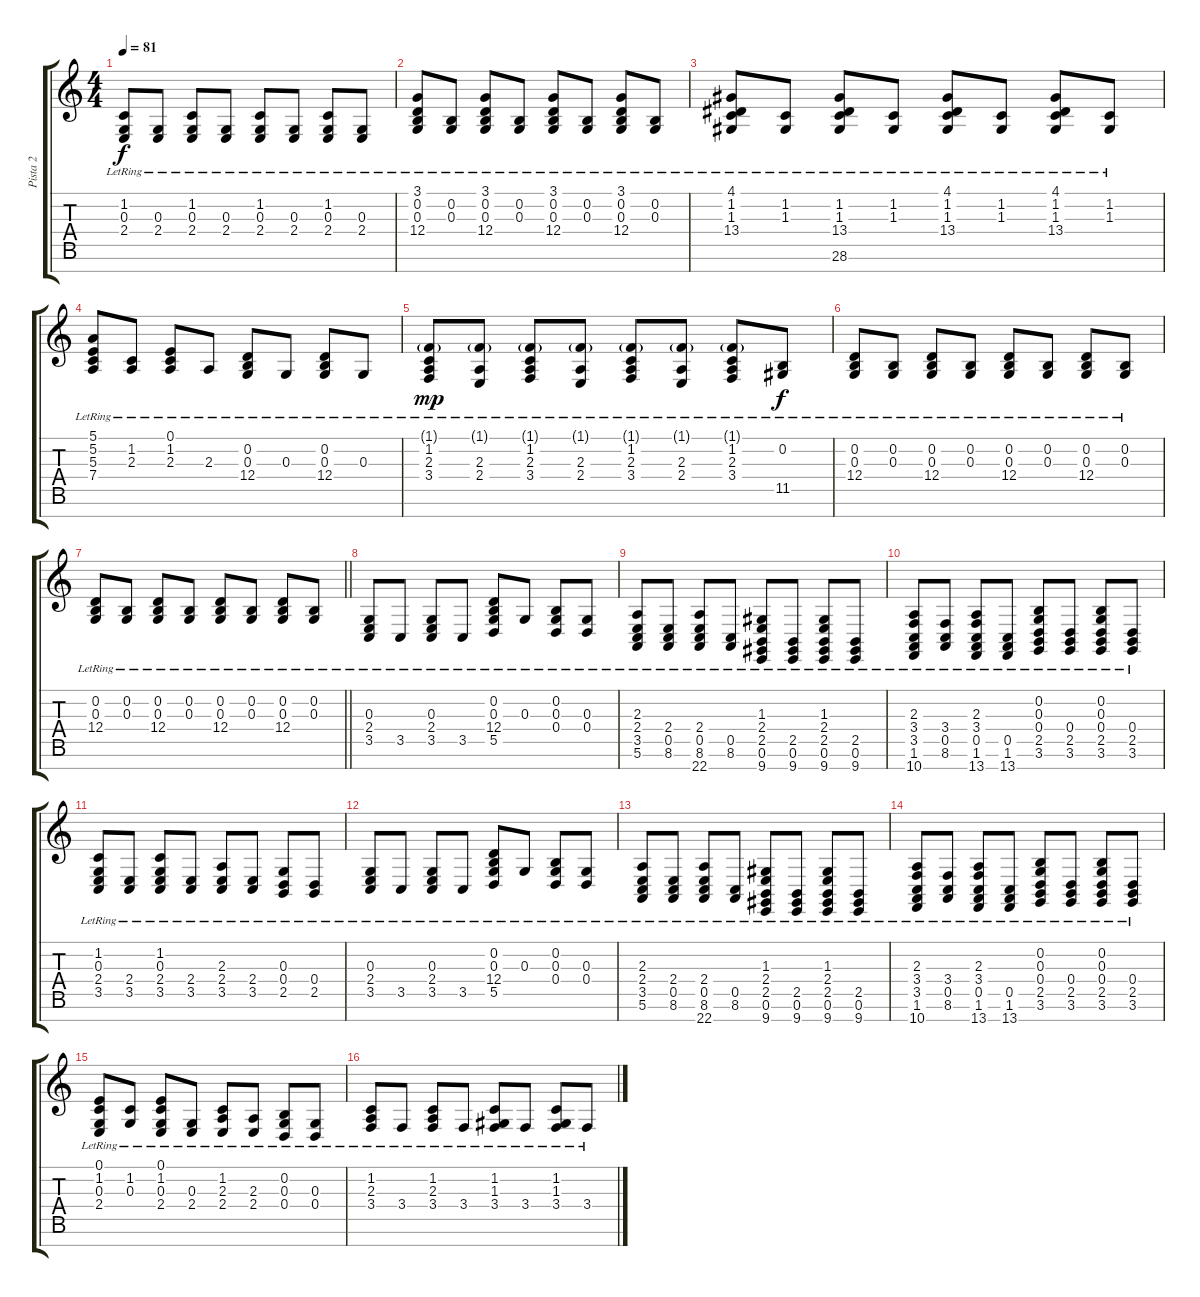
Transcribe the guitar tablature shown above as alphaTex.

\track ("Pista 2" "Pista 2") {instrument electricgrandpiano}
\staff {score tabs}
\tuning (E4 B3 G3 D3 A2 E2 B1) {hide}
\ts (4 4)
\tempo 81
\clef g2
\ks c
(1.2{lr} 0.3{lr} 2.4{lr}).8{dy f} (0.3{lr} 2.4{lr}).8 (1.2{lr} 0.3{lr} 2.4{lr}).8 (0.3{lr} 2.4{lr}).8 (1.2{lr} 0.3{lr} 2.4{lr}).8 (0.3{lr} 2.4{lr}).8 (1.2{lr} 0.3{lr} 2.4{lr}).8 (0.3{lr} 2.4{lr}).8 |
(3.1{lr} 0.2{lr} 0.3{lr} 12.4{lr}).8 (0.2{lr} 0.3{lr}).8 (3.1{lr} 0.2{lr} 0.3{lr} 12.4{lr}).8 (0.2{lr} 0.3{lr}).8 (3.1{lr} 0.2{lr} 0.3{lr} 12.4{lr}).8 (0.2{lr} 0.3{lr}).8 (3.1{lr} 0.2{lr} 0.3{lr} 12.4{lr}).8 (0.2{lr} 0.3{lr}).8 |
(4.1{lr} 1.2{lr} 1.3{lr} 13.4{lr}).8 (1.2{lr} 1.3{lr}).8 (1.2{lr} 1.3{lr} 13.4{lr} 28.6{lr}).8 (1.2{lr} 1.3{lr}).8 (4.1{lr} 1.2{lr} 1.3{lr} 13.4{lr}).8 (1.2{lr} 1.3{lr}).8 (4.1{lr} 1.2{lr} 1.3{lr} 13.4{lr}).8 (1.2{lr} 1.3{lr}).8 |
(5.1{lr} 5.2{lr} 5.3{lr} 7.4{lr}).8 (1.2{lr} 2.3{lr}).8 (0.1{lr} 1.2{lr} 2.3{lr}).8 2.3{lr}.8 (0.2{lr} 0.3{lr} 12.4{lr}).8 0.3{lr}.8 (0.2{lr} 0.3{lr} 12.4{lr}).8 0.3{lr}.8 |
(1.1{g lr} 1.2{lr} 2.3{lr} 3.4{lr}).8{dy mp} (1.1{g lr} 2.3{lr} 2.4{lr}).8 (1.1{g lr} 1.2{lr} 2.3{lr} 3.4{lr}).8 (1.1{g lr} 2.3{lr} 2.4{lr}).8 (1.1{g lr} 1.2{lr} 2.3{lr} 3.4{lr}).8 (1.1{g lr} 2.3{lr} 2.4{lr}).8 (1.1{g lr} 1.2{lr} 2.3{lr} 3.4{lr}).8 (0.2{lr} 11.5{lr}).8{dy f} |
(0.2{lr} 0.3{lr} 12.4{lr}).8 (0.2{lr} 0.3{lr}).8 (0.2{lr} 0.3{lr} 12.4{lr}).8 (0.2{lr} 0.3{lr}).8 (0.2{lr} 0.3{lr} 12.4{lr}).8 (0.2{lr} 0.3{lr}).8 (0.2{lr} 0.3{lr} 12.4{lr}).8 (0.2{lr} 0.3{lr}).8 |
\barLineRight lightlight
(0.2{lr} 0.3{lr} 12.4{lr}).8 (0.2{lr} 0.3{lr}).8 (0.2{lr} 0.3{lr} 12.4{lr}).8 (0.2{lr} 0.3{lr}).8 (0.2{lr} 0.3{lr} 12.4{lr}).8 (0.2{lr} 0.3{lr}).8 (0.2{lr} 0.3{lr} 12.4{lr}).8 (0.2{lr} 0.3{lr}).8 |
(0.3{lr} 2.4{lr} 3.5{lr}).8 3.5{lr}.8 (0.3{lr} 2.4{lr} 3.5{lr}).8 3.5{lr}.8 (0.2{lr} 0.3{lr} 12.4{lr} 5.5{lr}).8 0.3{lr}.8 (0.2{lr} 0.3{lr} 0.4{lr}).8 (0.3{lr} 0.4{lr}).8 |
(2.3{lr} 2.4{lr} 3.5{lr} 5.6{lr}).8 (2.4{lr} 0.5{lr} 8.6{lr}).8 (2.4{lr} 0.5{lr} 8.6{lr} 22.7{lr}).8 (0.5{lr} 8.6{lr}).8 (1.3{lr} 2.4{lr} 2.5{lr} 0.6{lr} 9.7{lr}).8 (2.5{lr} 0.6{lr} 9.7{lr}).8 (1.3{lr} 2.4{lr} 2.5{lr} 0.6{lr} 9.7{lr}).8 (2.5{lr} 0.6{lr} 9.7{lr}).8 |
(2.3{lr} 3.4{lr} 3.5{lr} 1.6{lr} 10.7{lr}).8 (3.4{lr} 0.5{lr} 8.6{lr}).8 (2.3{lr} 3.4{lr} 0.5{lr} 1.6{lr} 13.7{lr}).8 (0.5{lr} 1.6{lr} 13.7{lr}).8 (0.2{lr} 0.3{lr} 0.4{lr} 2.5{lr} 3.6{lr}).8 (0.4{lr} 2.5{lr} 3.6{lr}).8 (0.2{lr} 0.3{lr} 0.4{lr} 2.5{lr} 3.6{lr}).8 (0.4{lr} 2.5{lr} 3.6{lr}).8 |
(1.2{lr} 0.3{lr} 2.4{lr} 3.5{lr}).8 (2.4{lr} 3.5{lr}).8 (1.2{lr} 0.3{lr} 2.4{lr} 3.5{lr}).8 (2.4{lr} 3.5{lr}).8 (2.3{lr} 2.4{lr} 3.5{lr}).8 (2.4{lr} 3.5{lr}).8 (0.3{lr} 0.4{lr} 2.5{lr}).8 (0.4{lr} 2.5{lr}).8 |
(0.3{lr} 2.4{lr} 3.5{lr}).8 3.5{lr}.8 (0.3{lr} 2.4{lr} 3.5{lr}).8 3.5{lr}.8 (0.2{lr} 0.3{lr} 12.4{lr} 5.5{lr}).8 0.3{lr}.8 (0.2{lr} 0.3{lr} 0.4{lr}).8 (0.3{lr} 0.4{lr}).8 |
(2.3{lr} 2.4{lr} 3.5{lr} 5.6{lr}).8 (2.4{lr} 0.5{lr} 8.6{lr}).8 (2.4{lr} 0.5{lr} 8.6{lr} 22.7{lr}).8 (0.5{lr} 8.6{lr}).8 (1.3{lr} 2.4{lr} 2.5{lr} 0.6{lr} 9.7{lr}).8 (2.5{lr} 0.6{lr} 9.7{lr}).8 (1.3{lr} 2.4{lr} 2.5{lr} 0.6{lr} 9.7{lr}).8 (2.5{lr} 0.6{lr} 9.7{lr}).8 |
(2.3{lr} 3.4{lr} 3.5{lr} 1.6{lr} 10.7{lr}).8 (3.4{lr} 0.5{lr} 8.6{lr}).8 (2.3{lr} 3.4{lr} 0.5{lr} 1.6{lr} 13.7{lr}).8 (0.5{lr} 1.6{lr} 13.7{lr}).8 (0.2{lr} 0.3{lr} 0.4{lr} 2.5{lr} 3.6{lr}).8 (0.4{lr} 2.5{lr} 3.6{lr}).8 (0.2{lr} 0.3{lr} 0.4{lr} 2.5{lr} 3.6{lr}).8 (0.4{lr} 2.5{lr} 3.6{lr}).8 |
(0.1{lr} 1.2{lr} 0.3{lr} 2.4{lr}).8 (1.2{lr} 0.3{lr}).8 (0.1{lr} 1.2{lr} 0.3{lr} 2.4{lr}).8 (0.3{lr} 2.4{lr}).8 (1.2{lr} 2.3{lr} 2.4{lr}).8 (2.3{lr} 2.4{lr}).8 (0.2{lr} 0.3{lr} 0.4{lr}).8 (0.3{lr} 0.4{lr}).8 |
(1.2{lr} 2.3{lr} 3.4{lr}).8 3.4{lr}.8 (1.2{lr} 2.3{lr} 3.4{lr}).8 3.4{lr}.8 (1.2{lr} 1.3{lr} 3.4{lr}).8 3.4{lr}.8 (1.2{lr} 1.3{lr} 3.4{lr}).8 3.4{lr}.8
